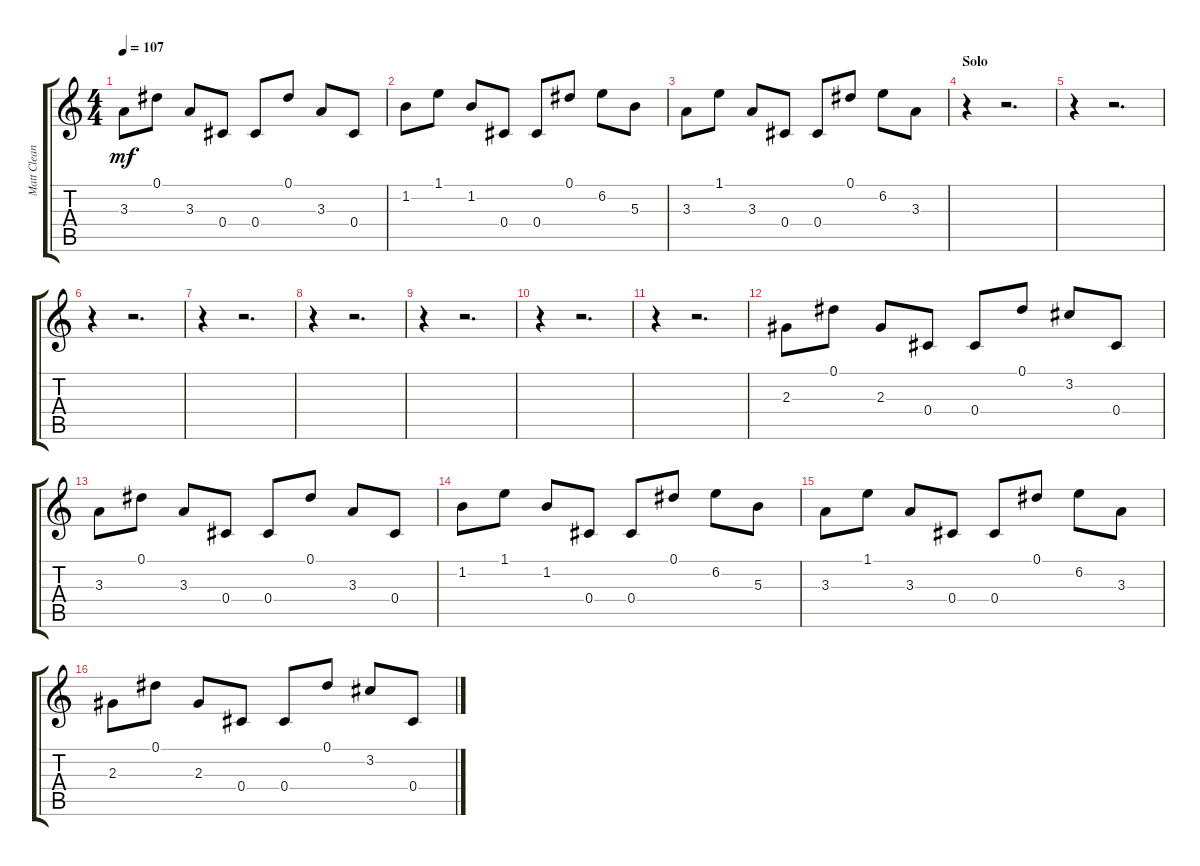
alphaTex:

\track ("Matt Clean" "Matt Clean") {instrument electricguitarclean}
\staff {score tabs}
\tuning (Eb4 Bb3 Gb3 Db3 Ab2 Eb2) {hide}
\ts (4 4)
\tempo 107
\clef g2
\ks c
3.3.8{dy mf} 0.1.8 3.3.8 0.4.8 0.4.8 0.1.8 3.3.8 0.4.8 |
1.2.8 1.1.8 1.2.8 0.4.8 0.4.8 0.1.8 6.2.8 5.3.8 |
3.3.8 1.1.8 3.3.8 0.4.8 0.4.8 0.1.8 6.2.8 3.3.8 |
\section ("" "Solo")
r.4 r.2{d} |
r.4 r.2{d} |
r.4 r.2{d} |
r.4 r.2{d} |
r.4 r.2{d} |
r.4 r.2{d} |
r.4 r.2{d} |
r.4 r.2{d} |
2.3.8 0.1.8 2.3.8 0.4.8 0.4.8 0.1.8 3.2.8 0.4.8 |
3.3.8 0.1.8 3.3.8 0.4.8 0.4.8 0.1.8 3.3.8 0.4.8 |
1.2.8 1.1.8 1.2.8 0.4.8 0.4.8 0.1.8 6.2.8 5.3.8 |
3.3.8 1.1.8 3.3.8 0.4.8 0.4.8 0.1.8 6.2.8 3.3.8 |
2.3.8 0.1.8 2.3.8 0.4.8 0.4.8 0.1.8 3.2.8 0.4.8
